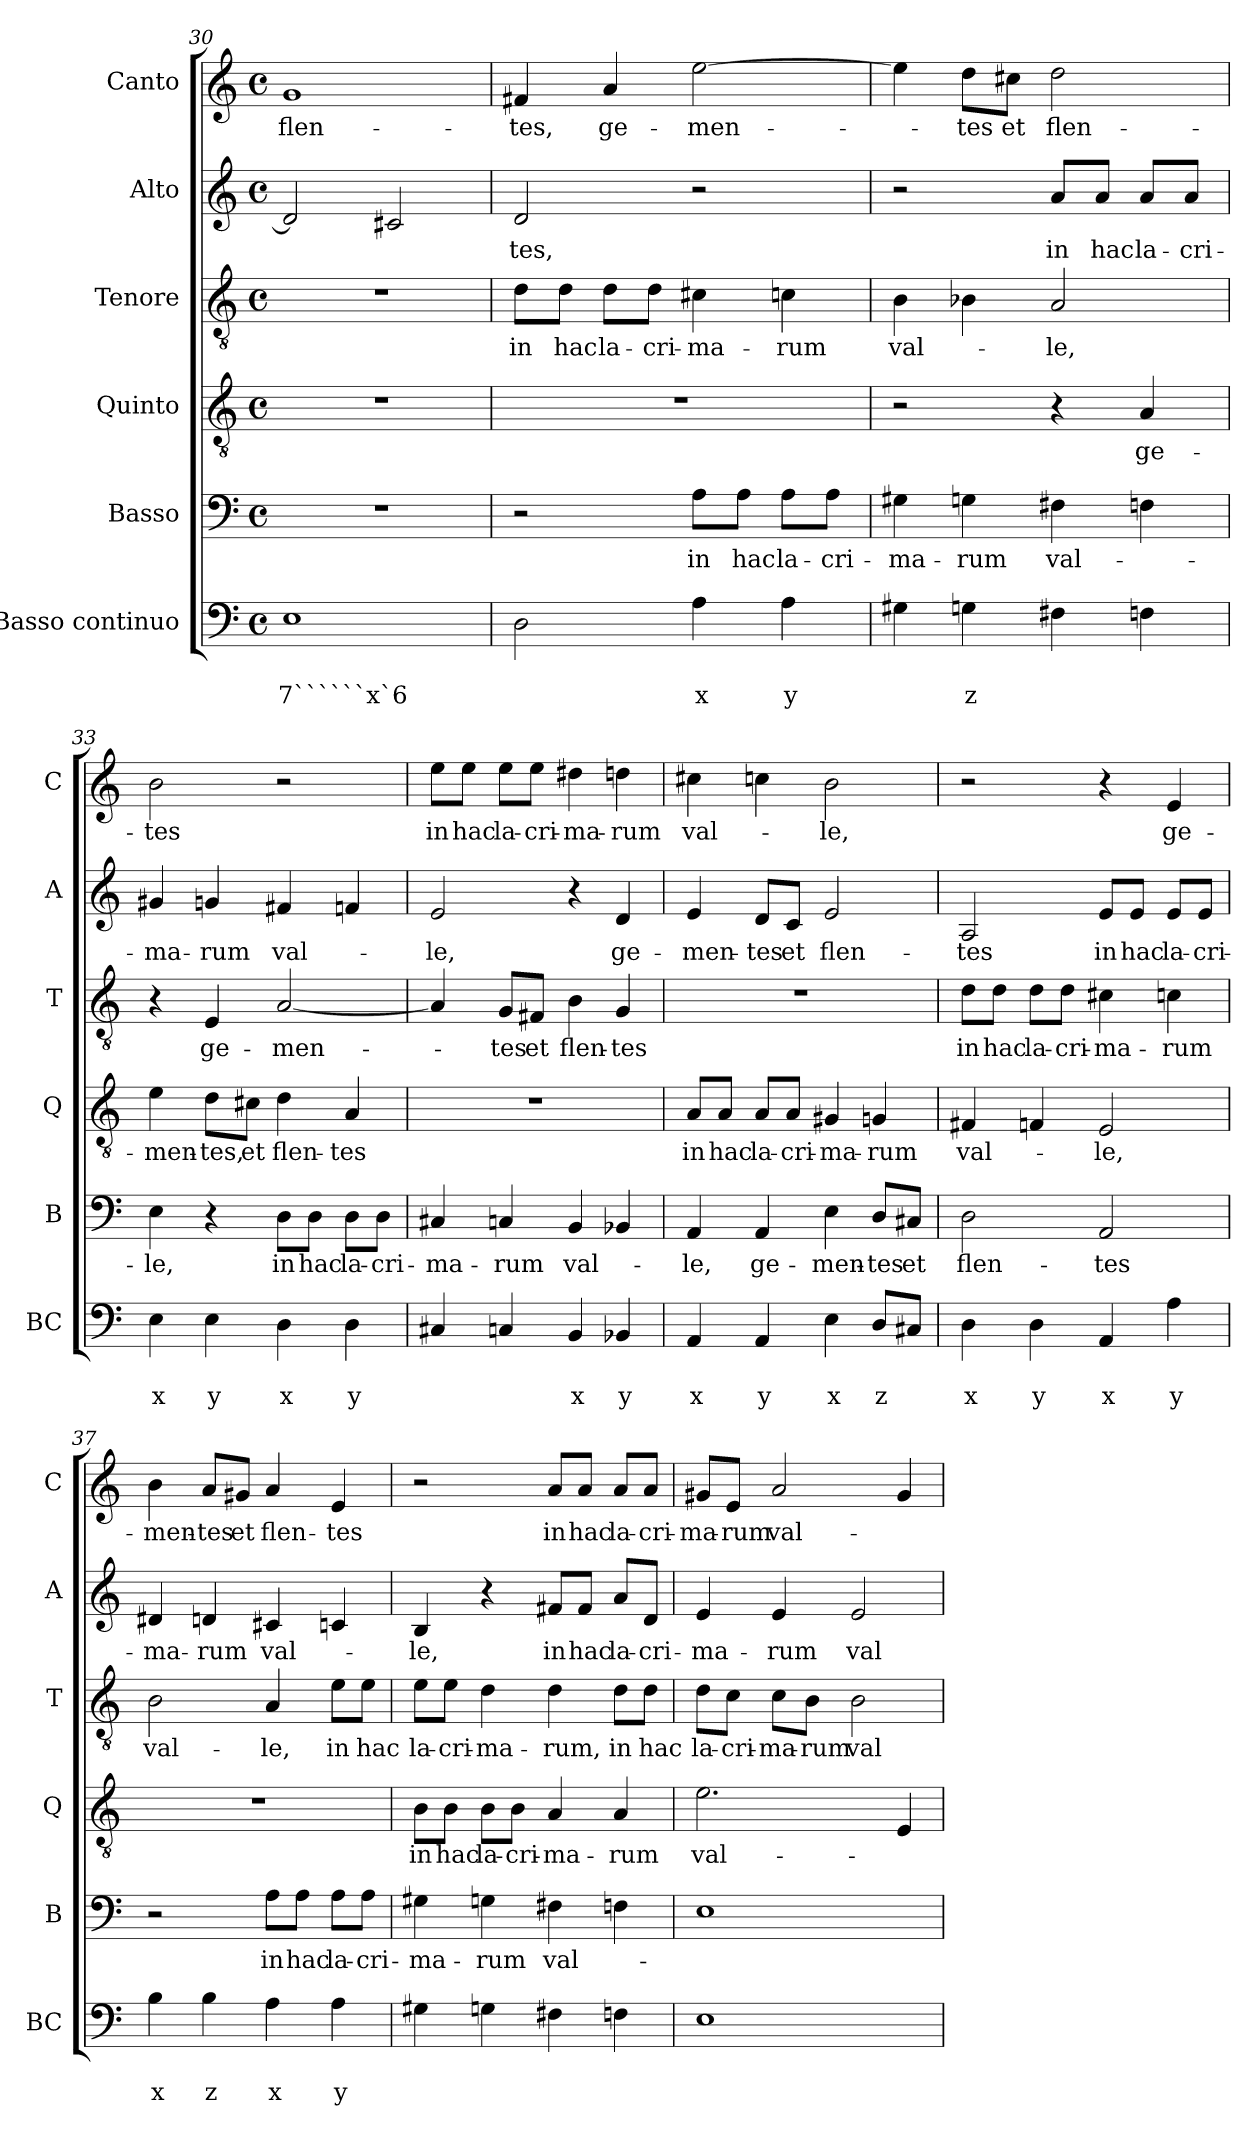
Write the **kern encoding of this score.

**kern	**text	**text	**kern	**text	**kern	**text	**kern	**text	**kern	**text	**kern	**text
*part6	*part6	*part6	*part5	*part5	*part4	*part4	*part3	*part3	*part2	*part2	*part1	*part1
*staff6	*staff6	*staff6	*staff5	*staff5	*staff4	*staff4	*staff3	*staff3	*staff2	*staff2	*staff1	*staff1
*I"Basso continuo	*	*	*I"Basso	*	*I"Quinto	*	*I"Tenore	*	*I"Alto	*	*I"Canto	*
*I'BC	*	*	*I'B	*	*I'Q	*	*I'T	*	*I'A	*	*I'C	*
*clefF4	*	*	*clefF4	*	*clefGv2	*	*clefGv2	*	*clefG2	*	*clefG2	*
*k[]	*	*	*k[]	*	*k[]	*	*k[]	*	*k[]	*	*k[]	*
*C:	*	*	*C:	*	*C:	*	*C:	*	*C:	*	*C:	*
*M4/4	*	*	*M4/4	*	*M4/4	*	*M4/4	*	*M4/4	*	*M4/4	*
*met(c)	*	*	*met(c)	*	*met(c)	*	*met(c)	*	*met(c)	*	*met(c)	*
=30	=30	=30	=30	=30	=30	=30	=30	=30	=30	=30	=30	=30
!	!	!LO:LY:b	!	!	!	!	!	!	!	!	!	!LO:LY:b
1E	.	7``````x`6	1r	.	1r	.	1r	.	2d/]	.	1g	flen-
.	.	.	.	.	.	.	.	.	2c#X/	.	.	.
!!LO:LB:g=z
=31	=31	=31	=31	=31	=31	=31	=31	=31	=31	=31	=31	=31
!	!	!	!	!	!	!	!	!LO:LY:b	!	!LO:LY:b	!	!LO:LY:b
2D\	.	.	2r	.	1r	.	8d\L	in	2d/	-tes,	4f#X/	-tes,
!	!	!	!	!	!	!	!	!LO:LY:b	!	!	!	!
.	.	.	.	.	.	.	8d\J	hac	.	.	.	.
!	!	!	!	!	!	!	!	!LO:LY:b	!	!	!	!LO:LY:b
.	.	.	.	.	.	.	8d\L	la-	.	.	4a/	ge-
!	!	!	!	!	!	!	!	!LO:LY:b	!	!	!	!
.	.	.	.	.	.	.	8d\J	-cri-	.	.	.	.
!	!	!LO:LY:b	!	!LO:LY:b	!	!	!	!LO:LY:b	!	!	!	!LO:LY:b
4A\	.	x	8A\L	in	.	.	4c#X\	-ma-	2r	.	[2ee\	-men-
!	!	!	!	!LO:LY:b	!	!	!	!	!	!	!	!
.	.	.	8A\J	hac	.	.	.	.	.	.	.	.
!	!	!LO:LY:b	!	!LO:LY:b	!	!	!	!LO:LY:b	!	!	!	!
4A\	.	y	8A\L	la-	.	.	4cn\	-rum	.	.	.	.
!	!	!	!	!LO:LY:b	!	!	!	!	!	!	!	!
.	.	.	8A\J	-cri-	.	.	.	.	.	.	.	.
=32	=32	=32	=32	=32	=32	=32	=32	=32	=32	=32	=32	=32
!	!	!	!	!LO:LY:b	!	!	!	!LO:LY:b	!	!	!	!
4G#X\	.	.	4G#X\	-ma-	2r	.	4B\	val-	2r	.	4ee\]	.
!	!	!LO:LY:b	!	!LO:LY:b	!	!	!	!	!	!	!	!LO:LY:b
4Gn\	.	z	4Gn\	-rum	.	.	4B-X\	.	.	.	8dd\L	-tes
!	!	!	!	!	!	!	!	!	!	!	!	!LO:LY:b
.	.	.	.	.	.	.	.	.	.	.	8cc#X\J	et
!	!	!	!	!LO:LY:b	!	!	!	!LO:LY:b	!	!LO:LY:b	!	!LO:LY:b
4F#X\	.	.	4F#X\	val-	4r	.	2A/	-le,	8a/L	in	2dd\	flen-
!	!	!	!	!	!	!	!	!	!	!LO:LY:b	!	!
.	.	.	.	.	.	.	.	.	8a/J	hac	.	.
!	!	!	!	!	!	!LO:LY:b	!	!	!	!LO:LY:b	!	!
4Fn\	.	.	4Fn\	.	4A/	ge-	.	.	8a/L	la-	.	.
!	!	!	!	!	!	!	!	!	!	!LO:LY:b	!	!
.	.	.	.	.	.	.	.	.	8a/J	-cri-	.	.
=33	=33	=33	=33	=33	=33	=33	=33	=33	=33	=33	=33	=33
!	!	!LO:LY:b	!	!LO:LY:b	!	!LO:LY:b	!	!	!	!LO:LY:b	!	!LO:LY:b
4E\	.	x	4E\	-le,	4e\	-men-	4r	.	4g#X/	-ma-	2b\	-tes
!	!	!LO:LY:b	!	!	!	!LO:LY:b	!	!LO:LY:b	!	!LO:LY:b	!	!
4E\	.	y	4r	.	8d\L	-tes,	4E/	ge-	4gn/	-rum	.	.
!	!	!	!	!	!	!LO:LY:b	!	!	!	!	!	!
.	.	.	.	.	8c#X\J	et	.	.	.	.	.	.
!	!	!LO:LY:b	!	!LO:LY:b	!	!LO:LY:b	!	!LO:LY:b	!	!LO:LY:b	!	!
4D\	.	x	8D\L	in	4d\	flen-	[2A/	-men-	4f#X/	val-	2r	.
!	!	!	!	!LO:LY:b	!	!	!	!	!	!	!	!
.	.	.	8D\J	hac	.	.	.	.	.	.	.	.
!	!	!LO:LY:b	!	!LO:LY:b	!	!LO:LY:b	!	!	!	!	!	!
4D\	.	y	8D\L	la-	4A/	-tes	.	.	4fn/	.	.	.
!	!	!	!	!LO:LY:b	!	!	!	!	!	!	!	!
.	.	.	8D\J	-cri-	.	.	.	.	.	.	.	.
=34	=34	=34	=34	=34	=34	=34	=34	=34	=34	=34	=34	=34
!	!	!	!	!LO:LY:b	!	!	!	!	!	!LO:LY:b	!	!LO:LY:b
4C#X/	.	.	4C#X/	-ma-	1r	.	4A/]	.	2e/	-le,	8ee\L	in
!	!	!	!	!	!	!	!	!	!	!	!	!LO:LY:b
.	.	.	.	.	.	.	.	.	.	.	8ee\J	hac
!	!	!	!	!LO:LY:b	!	!	!	!LO:LY:b	!	!	!	!LO:LY:b
4Cn/	.	.	4Cn/	-rum	.	.	8G/L	-tes	.	.	8ee\L	la-
!	!	!	!	!	!	!	!	!LO:LY:b	!	!	!	!LO:LY:b
.	.	.	.	.	.	.	8F#X/J	et	.	.	8ee\J	-cri-
!	!	!LO:LY:b	!	!LO:LY:b	!	!	!	!LO:LY:b	!	!	!	!LO:LY:b
4BB/	.	x	4BB/	val-	.	.	4B\	flen-	4r	.	4dd#X\	-ma-
!	!	!LO:LY:b	!	!	!	!	!	!LO:LY:b	!	!LO:LY:b	!	!LO:LY:b
4BB-X/	.	y	4BB-X/	.	.	.	4G/	-tes	4d/	ge-	4ddn\	-rum
!!LO:PB:g=z
=35	=35	=35	=35	=35	=35	=35	=35	=35	=35	=35	=35	=35
!	!	!LO:LY:b	!	!LO:LY:b	!	!LO:LY:b	!	!	!	!LO:LY:b	!	!LO:LY:b
4AA/	.	x	4AA/	-le,	8A/L	in	1r	.	4e/	-men-	4cc#X\	val-
!	!	!	!	!	!	!LO:LY:b	!	!	!	!	!	!
.	.	.	.	.	8A/J	hac	.	.	.	.	.	.
!	!	!LO:LY:b	!	!LO:LY:b	!	!LO:LY:b	!	!	!	!LO:LY:b	!	!
4AA/	.	y	4AA/	ge-	8A/L	la-	.	.	8d/L	-tes	4ccn\	.
!	!	!	!	!	!	!LO:LY:b	!	!	!	!LO:LY:b	!	!
.	.	.	.	.	8A/J	-cri-	.	.	8c/J	et	.	.
!	!	!LO:LY:b	!	!LO:LY:b	!	!LO:LY:b	!	!	!	!LO:LY:b	!	!LO:LY:b
4E\	.	x	4E\	-men-	4G#X/	-ma-	.	.	2e/	flen-	2b\	-le,
!	!	!LO:LY:b	!	!LO:LY:b	!	!LO:LY:b	!	!	!	!	!	!
8D/L	.	z	8D/L	-tes	4Gn/	-rum	.	.	.	.	.	.
!	!	!	!	!LO:LY:b	!	!	!	!	!	!	!	!
8C#X/J	.	.	8C#X/J	et	.	.	.	.	.	.	.	.
=36	=36	=36	=36	=36	=36	=36	=36	=36	=36	=36	=36	=36
!	!	!LO:LY:b	!	!LO:LY:b	!	!LO:LY:b	!	!LO:LY:b	!	!LO:LY:b	!	!
4D\	.	x	2D\	flen-	4F#X/	val-	8d\L	in	2A/	-tes	2r	.
!	!	!	!	!	!	!	!	!LO:LY:b	!	!	!	!
.	.	.	.	.	.	.	8d\J	hac	.	.	.	.
!	!	!LO:LY:b	!	!	!	!	!	!LO:LY:b	!	!	!	!
4D\	.	y	.	.	4Fn/	.	8d\L	la-	.	.	.	.
!	!	!	!	!	!	!	!	!LO:LY:b	!	!	!	!
.	.	.	.	.	.	.	8d\J	-cri-	.	.	.	.
!	!	!LO:LY:b	!	!LO:LY:b	!	!LO:LY:b	!	!LO:LY:b	!	!LO:LY:b	!	!
4AA/	.	x	2AA/	-tes	2E/	-le,	4c#X\	-ma-	8e/L	in	4r	.
!	!	!	!	!	!	!	!	!	!	!LO:LY:b	!	!
.	.	.	.	.	.	.	.	.	8e/J	hac	.	.
!	!	!LO:LY:b	!	!	!	!	!	!LO:LY:b	!	!LO:LY:b	!	!LO:LY:b
4A\	.	y	.	.	.	.	4cn\	-rum	8e/L	la-	4e/	ge-
!	!	!	!	!	!	!	!	!	!	!LO:LY:b	!	!
.	.	.	.	.	.	.	.	.	8e/J	-cri-	.	.
=37	=37	=37	=37	=37	=37	=37	=37	=37	=37	=37	=37	=37
!	!	!LO:LY:b	!	!	!	!	!	!LO:LY:b	!	!LO:LY:b	!	!LO:LY:b
4B\	.	x	2r	.	1r	.	2B\	val-	4d#X/	-ma-	4b\	-men-
!	!	!LO:LY:b	!	!	!	!	!	!	!	!LO:LY:b	!	!LO:LY:b
4B\	.	z	.	.	.	.	.	.	4dn/	-rum	8a/L	-tes
!	!	!	!	!	!	!	!	!	!	!	!	!LO:LY:b
.	.	.	.	.	.	.	.	.	.	.	8g#X/J	et
!	!	!LO:LY:b	!	!LO:LY:b	!	!	!	!LO:LY:b	!	!LO:LY:b	!	!LO:LY:b
4A\	.	x	8A\L	in	.	.	4A/	-le,	4c#X/	val-	4a/	flen-
!	!	!	!	!LO:LY:b	!	!	!	!	!	!	!	!
.	.	.	8A\J	hac	.	.	.	.	.	.	.	.
!	!	!LO:LY:b	!	!LO:LY:b	!	!	!	!LO:LY:b	!	!	!	!LO:LY:b
4A\	.	y	8A\L	la-	.	.	8e\L	in	4cn/	.	4e/	-tes
!	!	!	!	!LO:LY:b	!	!	!	!LO:LY:b	!	!	!	!
.	.	.	8A\J	-cri-	.	.	8e\J	hac	.	.	.	.
=38	=38	=38	=38	=38	=38	=38	=38	=38	=38	=38	=38	=38
!	!	!	!	!LO:LY:b	!	!LO:LY:b	!	!LO:LY:b	!	!LO:LY:b	!	!
4G#X\	.	.	4G#X\	-ma-	8B\L	in	8e\L	la-	4B/	-le,	2r	.
!	!	!	!	!	!	!LO:LY:b	!	!LO:LY:b	!	!	!	!
.	.	.	.	.	8B\J	hac	8e\J	-cri-	.	.	.	.
!	!	!	!	!LO:LY:b	!	!LO:LY:b	!	!LO:LY:b	!	!	!	!
4Gn\	.	.	4Gn\	-rum	8B\L	la-	4d\	-ma-	4r	.	.	.
!	!	!	!	!	!	!LO:LY:b	!	!	!	!	!	!
.	.	.	.	.	8B\J	-cri-	.	.	.	.	.	.
!	!	!	!	!LO:LY:b	!	!LO:LY:b	!	!LO:LY:b	!	!LO:LY:b	!	!LO:LY:b
4F#X\	.	.	4F#X\	val-	4A/	-ma-	4d\	-rum,	8f#X/L	in	8a/L	in
!	!	!	!	!	!	!	!	!	!	!LO:LY:b	!	!LO:LY:b
.	.	.	.	.	.	.	.	.	8f#/J	hac	8a/J	hac
!	!	!	!	!	!	!LO:LY:b	!	!LO:LY:b	!	!LO:LY:b	!	!LO:LY:b
4Fn\	.	.	4Fn\	.	4A/	-rum	8d\L	in	8a/L	la-	8a/L	la-
!	!	!	!	!	!	!	!	!LO:LY:b	!	!LO:LY:b	!	!LO:LY:b
.	.	.	.	.	.	.	8d\J	hac	8d/J	-cri-	8a/J	-cri-
!!LO:LB:g=z
=39	=39	=39	=39	=39	=39	=39	=39	=39	=39	=39	=39	=39
!	!	!	!	!	!	!LO:LY:b	!	!LO:LY:b	!	!LO:LY:b	!	!LO:LY:b
1E	.	.	1E	.	2.e\	val-	8d\L	la-	4e/	-ma-	8g#X/L	-ma-
!	!	!	!	!	!	!	!	!LO:LY:b	!	!	!	!LO:LY:b
.	.	.	.	.	.	.	8c\J	-cri-	.	.	8e/J	-rum
!	!	!	!	!	!	!	!	!LO:LY:b	!	!LO:LY:b	!	!LO:LY:b
.	.	.	.	.	.	.	8c\L	-ma-	4e/	-rum	2a/	val-
!	!	!	!	!	!	!	!	!LO:LY:b	!	!	!	!
.	.	.	.	.	.	.	8B\J	-rum	.	.	.	.
!	!	!	!	!	!	!	!	!LO:LY:b	!	!LO:LY:b	!	!
.	.	.	.	.	.	.	2B\	val-	2e/	val-	.	.
.	.	.	.	.	4E/	.	.	.	.	.	4g#/	.
=	=	=	=	=	=	=	=	=	=	=	=	=
*-	*-	*-	*-	*-	*-	*-	*-	*-	*-	*-	*-	*-
